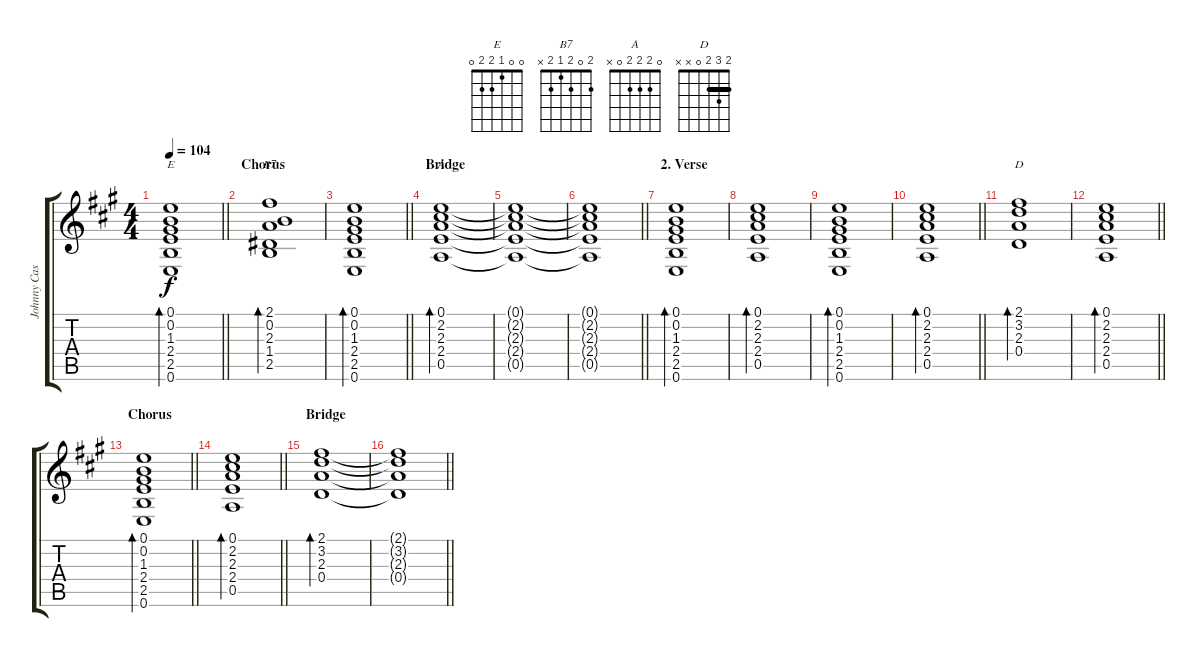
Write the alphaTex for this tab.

\track ("Johnny Cash (Rhythm)" "Johnny Cas") {instrument acousticguitarsteel}
\staff {score tabs}
\tuning (E4 B3 G3 D3 A2 E2) {hide}
\chord ("E" 0 0 1 2 2 0)
\chord ("B7" 2 0 2 1 2 x)
\chord ("A" 0 2 2 2 0 x)
\chord ("D" 2 3 2 0 x x) {barre 2}
\ts (4 4)
\tempo 104
\clef g2
\barLineRight lightlight
\ks a
(0.1 0.2 1.3 2.4 2.5 0.6).1{bd 60 ch "E" dy f} |
\section ("" "Chorus")
(2.1 0.2 2.3 1.4 2.5).1{bd 60 ch "B7"} |
\barLineRight lightlight
(0.1 0.2 1.3 2.4 2.5 0.6).1{bd 60} |
\section ("" "Bridge")
(0.1 2.2 2.3 2.4 0.5).1{bd 60 ch "A"} |
(0.1{t} 2.2{t} 2.3{t} 2.4{t} 0.5{t}).1 |
\barLineRight lightlight
(0.1{t} 2.2{t} 2.3{t} 2.4{t} 0.5{t}).1 |
\section ("" "2. Verse")
(0.1 0.2 1.3 2.4 2.5 0.6).1{bd 60} |
(0.1 2.2 2.3 2.4 0.5).1{bd 60} |
(0.1 0.2 1.3 2.4 2.5 0.6).1{bd 60} |
\barLineRight lightlight
(0.1 2.2 2.3 2.4 0.5).1{bd 60} |
(2.1 3.2 2.3 0.4).1{bd 60 ch "D"} |
\barLineRight lightlight
(0.1 2.2 2.3 2.4 0.5).1{bd 60} |
\section ("" "Chorus")
\barLineRight lightlight
(0.1 0.2 1.3 2.4 2.5 0.6).1{bd 60} |
\barLineRight lightlight
(0.1 2.2 2.3 2.4 0.5).1{bd 60} |
\section ("" "Bridge")
(2.1 3.2 2.3 0.4).1{bd 60} |
\barLineRight lightlight
(2.1{t} 3.2{t} 2.3{t} 0.4{t}).1
